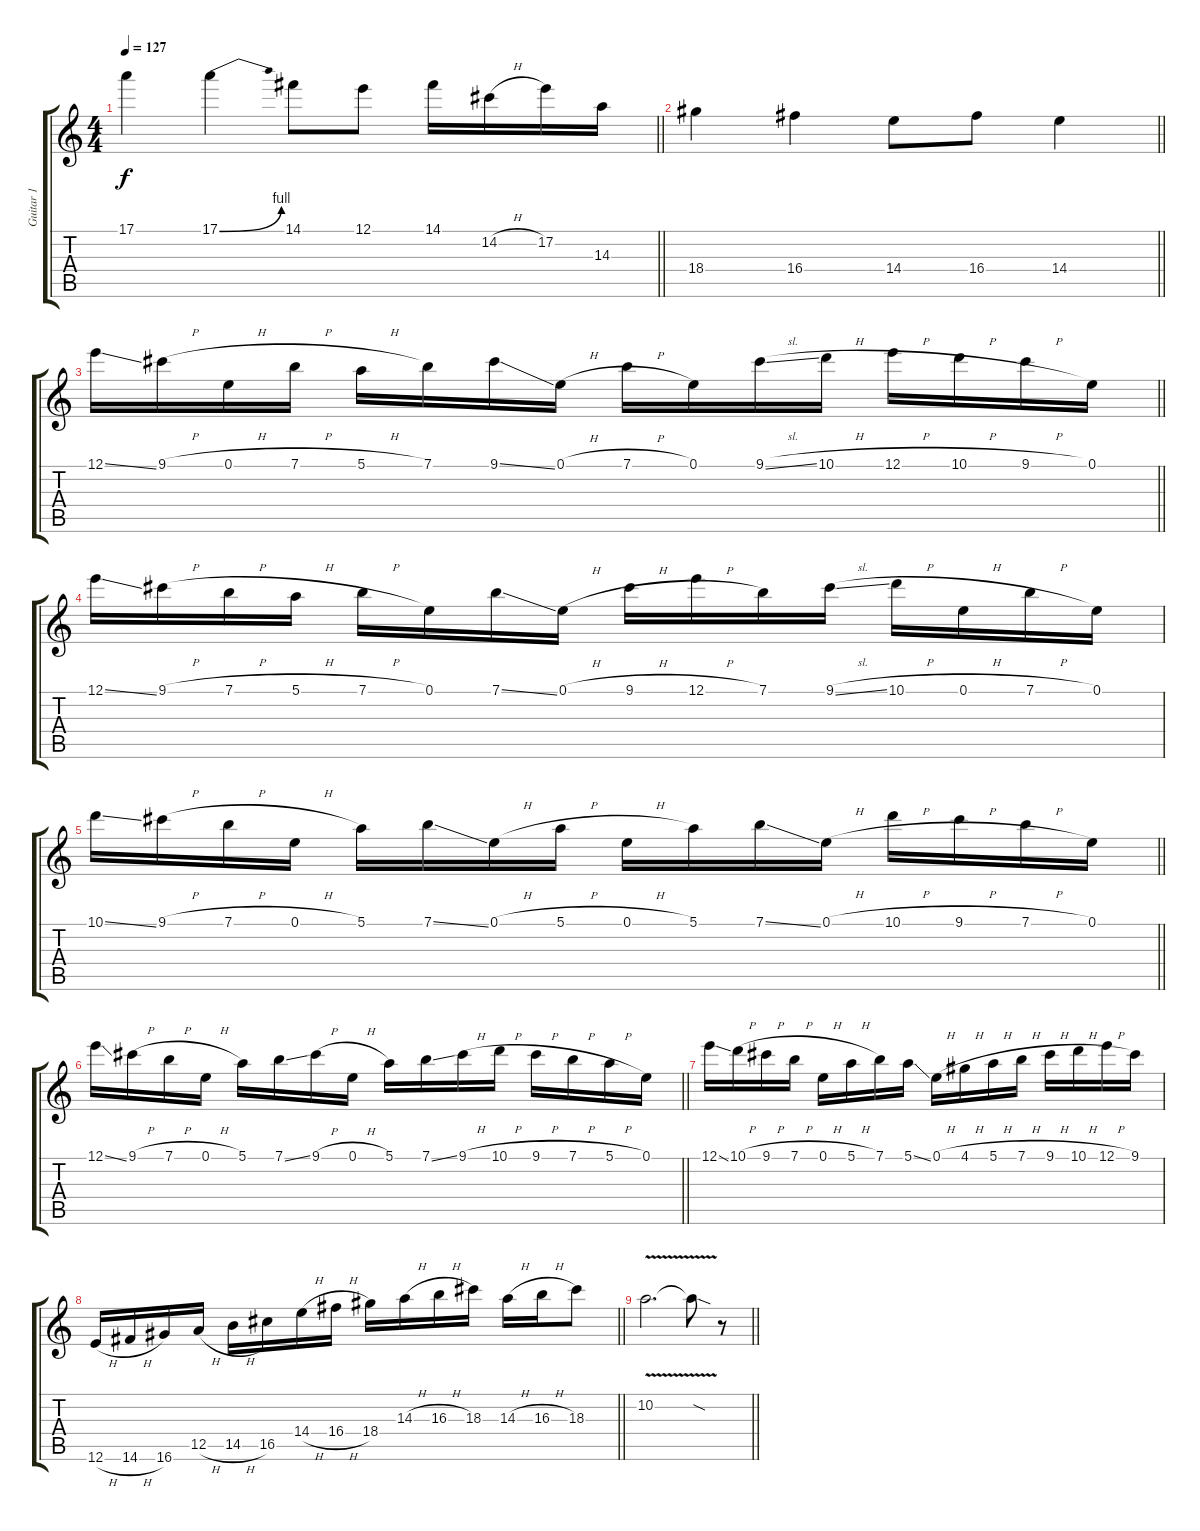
\track ("Guitar 1" "Guitar 1") {instrument acousticguitarsteel}
\staff {score tabs}
\tuning (E4 B3 G3 D3 A2 E2) {hide}
\ts (4 4)
\tempo 127
\clef g2
\barLineRight lightlight
\ks c
17.1{t}.4{dy f} 17.1{be (bend 0 0 60 4)}.4 14.1.8 12.1.8 14.1.16 14.2{h}.16 17.2.16 14.3.16 |
\barLineRight lightlight
18.4.4 16.4.4 14.4.8 16.4.8 14.4.4 |
\barLineRight lightlight
12.1{ss}.16 9.1{h}.16 0.1{h}.16 7.1{h}.16 5.1{h}.16 7.1.16 9.1{ss}.16 0.1{h}.16 7.1{h}.16 0.1.16 9.1{sl}.16 10.1{h}.16 12.1{h}.16 10.1{h}.16 9.1{h}.16 0.1.16 |
12.1{ss}.16 9.1{h}.16 7.1{h}.16 5.1{h}.16 7.1{h}.16 0.1.16 7.1{ss}.16 0.1{h}.16 9.1{h}.16 12.1{h}.16 7.1.16 9.1{sl}.16 10.1{h}.16 0.1{h}.16 7.1{h}.16 0.1.16 |
\barLineRight lightlight
10.1{ss}.16 9.1{h}.16 7.1{h}.16 0.1{h}.16 5.1.16 7.1{ss}.16 0.1{h}.16 5.1{h}.16 0.1{h}.16 5.1.16 7.1{ss}.16 0.1{h}.16 10.1{h}.16 9.1{h}.16 7.1{h}.16 0.1.16 |
\barLineRight lightlight
12.1{ss}.16 9.1{h}.16 7.1{h}.16 0.1{h}.16 5.1.16 7.1{ss}.16 9.1{h}.16 0.1{h}.16 5.1.16 7.1{ss}.16 9.1{h}.16 10.1{h}.16 9.1{h}.16 7.1{h}.16 5.1{h}.16 0.1.16 |
12.1{ss}.16 10.1{h}.16 9.1{h}.16 7.1{h}.16 0.1{h}.16 5.1{h}.16 7.1.16 5.1{ss}.16 0.1{h}.16 4.1{h}.16 5.1{h}.16 7.1{h}.16 9.1{h}.16 10.1{h}.16 12.1{h}.16 9.1.16 |
\barLineRight lightlight
12.6{h}.16 14.6{h}.16 16.6.16 12.5{h}.16 14.5{h}.16 16.5.16 14.4{h}.16 16.4{h}.16 18.4.16 14.3{h}.16 16.3{h}.16 18.3.16 14.3{h}.16 16.3{h}.16 18.3.8 |
\barLineRight lightlight
10.2{v}.2{d} 10.2{sod t}.8 r.8
